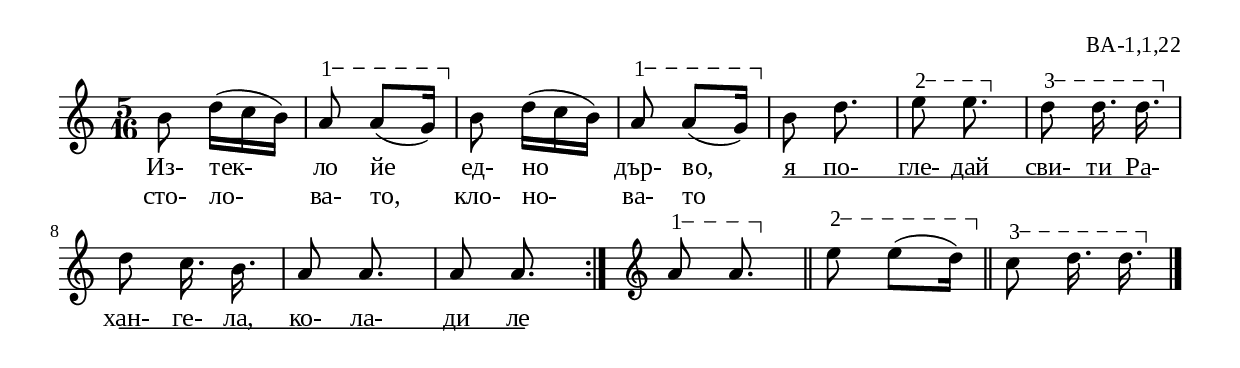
%{
ba_001_1_22
%}

\include "td-preamble.ly"

\score {
\relative c'' {
%\tempo 8 = 152
\time 5/16
b8 d16[( c b]) | 
\varA
a8\startTextSpan a[( g16\stopTextSpan]) | 
b8 d16[( c b]) | 
\varA
a8\startTextSpan a[( g16\stopTextSpan]) | 
b8 d8.\noBeam | 
\varB
e8\startTextSpan e8.\stopTextSpan\noBeam | 
\varC
d8\startTextSpan d16.\noBeam d\stopTextSpan | 
d8 c16.\noBeam b | a8 a8.\noBeam | a8 a8.\noBeam 
 \bar ":|" 
 \endmmm
\varA
a8\startTextSpan a8.\stopTextSpan\noBeam \bar "||"
\varB
e'8\startTextSpan e8[( d16\stopTextSpan])  \bar "||"
\varC
c8\startTextSpan d16.\noBeam d\stopTextSpan
 \bar "|."
}
\addlyrics { Из- тек- ло йе ед- но дър- во, 
я \startTextSpan по- гле- дай 
сви- ти Ра- \stopTextSpan хан- 
\startTextSpan ге- ла, ко- ла- ди ле \stopTextSpan }
\addlyrics { сто- ло- ва- то, кло- но- ва- то }
%
\layout {
  indent = #0
  line-width = 190\mm
  ragged-right=##f
\context {
      \Lyrics
      \consists "Text_spanner_engraver"
      \override TextSpanner #'direction = #DOWN
      \override TextSpanner #'style = #'line    
      \override TextSpanner #'outside-staff-priority = ##f
      \override TextSpanner #'padding = #0.2 % sets the distance of the line from the lyrics
      \override TextSpanner #'bound-details =
      #`((left . ((Y . 0)
                  (padding . 0)
                  (attach-dir . ,LEFT)))
         (left-broken . ((end-on-note . #t)))
         (right . ((Y . 0)
                   (padding . 0)
                   (attach-dir . ,RIGHT))))
    }

}
%
\midi { 
	\context {
		\Score tempoWholesPerMinute = #(ly:make-moment 152 8)
		}
	}
}
%
\header{
  opus = "ВА-1,1,22"
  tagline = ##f
}


